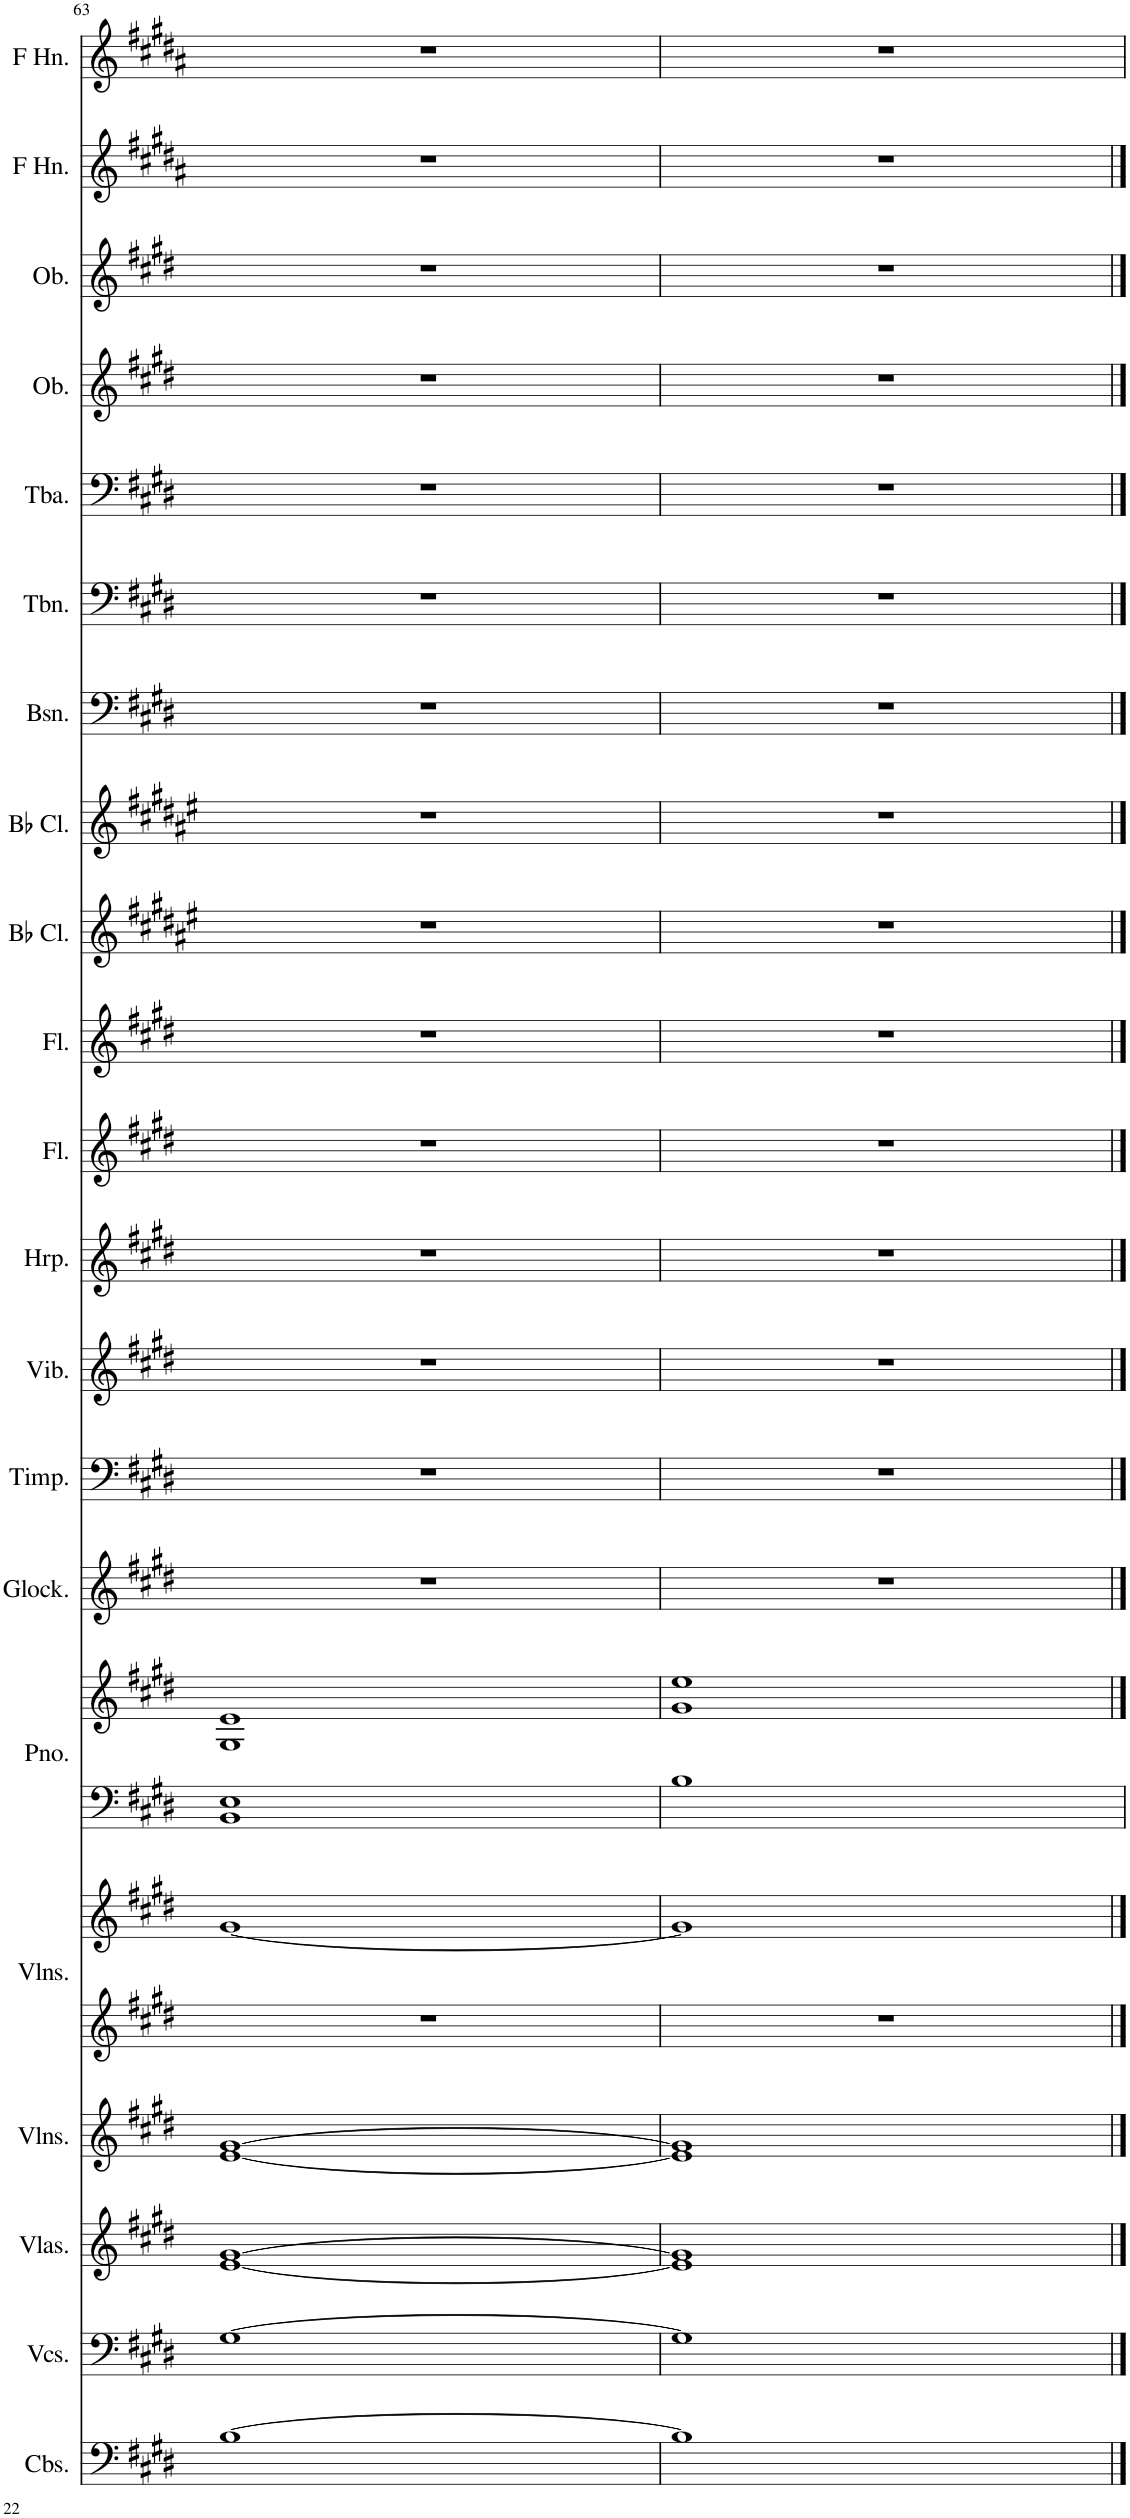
**kern	**kern	**kern	**kern	**kern	**kern	**kern	**kern	**kern	**kern	**kern	**kern	**kern	**kern	**kern	**kern	**kern	**kern	**kern	**kern	**kern	**kern	**kern
*part21	*part20	*part19	*part18	*part17	*part17	*part16	*part16	*part15	*part14	*part13	*part12	*part11	*part10	*part9	*part8	*part7	*part6	*part5	*part4	*part3	*part2	*part1
*staff23	*staff22	*staff21	*staff20	*staff19	*staff18	*staff17	*staff16	*staff15	*staff14	*staff13	*staff12	*staff11	*staff10	*staff9	*staff8	*staff7	*staff6	*staff5	*staff4	*staff3	*staff2	*staff1
*I"Contrabasses	*I"Violoncellos	*I"Violas	*I"Violins	*I"Violins	*	*I"Piano	*	*I"Glockenspiel	*I"Timpani	*I"Vibraphone	*I"Harp	*I"Flute	*I"Flute	*I"Bb Clarinet	*I"Bb Clarinet	*I"Bassoon	*I"Trombone	*I"Tuba	*I"Oboe	*I"Oboe	*I"Horn in F	*I"Horn in F
*I'Cbs.	*I'Vcs.	*I'Vlas.	*I'Vlns.	*I'Vlns.	*	*I'Pno.	*	*I'Glock.	*I'Timp.	*I'Vib.	*I'Hrp.	*I'Fl.	*I'Fl.	*I'Bb Cl.	*I'Bb Cl.	*I'Bsn.	*I'Tbn.	*I'Tba.	*I'Ob.	*I'Ob.	*	*
!!LO:PB:g=z
*clefF4	*clefF4	*clefG2	*clefG2	*clefG2	*clefG2	*clefF4	*clefG2	*clefG2	*clefF4	*clefG2	*clefG2	*clefG2	*clefG2	*clefG2	*clefG2	*clefF4	*clefF4	*clefF4	*clefG2	*clefG2	*clefG2	*clefG2
*Trd7c12	*	*	*	*	*	*	*	*Trd-14c-24	*	*	*	*	*	*Trd1c2	*Trd1c2	*	*	*	*	*	*Trd4c7	*Trd4c7
*k[f#c#g#d#]	*k[f#c#g#d#]	*k[f#c#g#d#]	*k[f#c#g#d#]	*k[f#c#g#d#]	*k[f#c#g#d#]	*k[f#c#g#d#]	*k[f#c#g#d#]	*k[f#c#g#d#]	*k[f#c#g#d#]	*k[f#c#g#d#]	*k[f#c#g#d#]	*k[f#c#g#d#]	*k[f#c#g#d#]	*k[f#c#g#d#a#e#]	*k[f#c#g#d#a#e#]	*k[f#c#g#d#]	*k[f#c#g#d#]	*k[f#c#g#d#]	*k[f#c#g#d#]	*k[f#c#g#d#]	*k[f#c#g#d#a#]	*k[f#c#g#d#a#]
*M4/4	*M4/4	*M4/4	*M4/4	*M4/4	*M4/4	*M4/4	*M4/4	*M4/4	*M4/4	*M4/4	*M4/4	*M4/4	*M4/4	*M4/4	*M4/4	*M4/4	*M4/4	*M4/4	*M4/4	*M4/4	*M4/4	*M4/4
=63	=63	=63	=63	=63	=63	=63	=63	=63	=63	=63	=63	=63	=63	=63	=63	=63	=63	=63	=63	=63	=63	=63
[1B	[1G#	[1e [1g#	[1e [1g#	1r	[1g#	1BB 1E	1G# 1e	1r	1r	1r	1r	1r	1r	1r	1r	1r	1r	1r	1r	1r	1r	1r
=64	=64	=64	=64	=64	=64	=64	=64	=64	=64	=64	=64	=64	=64	=64	=64	=64	=64	=64	=64	=64	=64	=64
1B]	1G#]	1e] 1g#]	1e] 1g#]	1r	1g#]	1B	1g# 1ee	1r	1r	1r	1r	1r	1r	1r	1r	1r	1r	1r	1r	1r	1r	1r
=	=	=	=	=	=	=	=	=	=	=	=	=	=	=	=	=	=	=	=	=	=	=
*-	*-	*-	*-	*-	*-	*-	*-	*-	*-	*-	*-	*-	*-	*-	*-	*-	*-	*-	*-	*-	*-	*-
